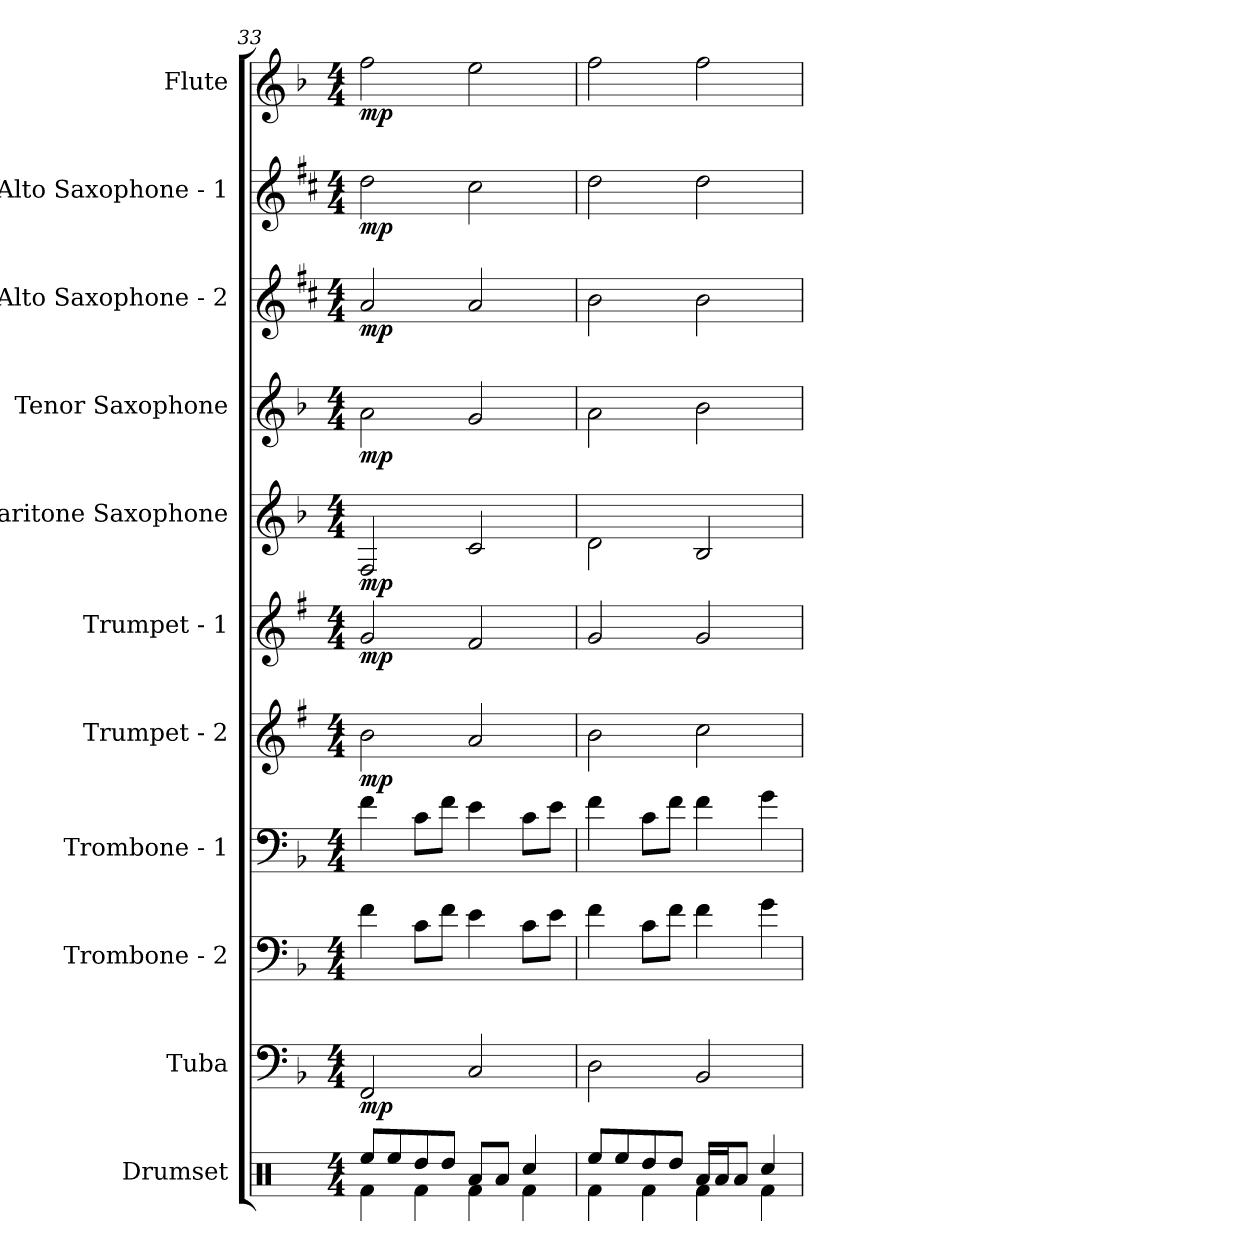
**kern	**kern	**dynam	**kern	**kern	**kern	**dynam	**kern	**dynam	**kern	**dynam	**kern	**dynam	**kern	**dynam	**kern	**dynam	**kern	**dynam
*part11	*part10	*part10	*part9	*part8	*part7	*part7	*part6	*part6	*part5	*part5	*part4	*part4	*part3	*part3	*part2	*part2	*part1	*part1
*staff11	*staff10	*staff10	*staff9	*staff8	*staff7	*staff7	*staff6	*staff6	*staff5	*staff5	*staff4	*staff4	*staff3	*staff3	*staff2	*staff2	*staff1	*staff1
*I"Drumset	*I"Tuba	*	*I"Trombone - 2	*I"Trombone - 1	*I"Trumpet - 2	*	*I"Trumpet - 1	*	*I"Baritone Saxophone	*	*I"Tenor Saxophone	*	*I"Alto Saxophone - 2	*	*I"Alto Saxophone - 1	*	*I"Flute	*
*I'Drs.	*I'Tba.	*	*I'Tbn. - 2	*I'Tbn. - 1	*I'Tpt.  - 2	*	*I'Tpt. - 1	*	*I'Bar. Sax.	*	*I'T. Sax.	*	*I'A. Sax. - 2	*	*I'A. Sax. - 1	*	*I'Fl.	*
*clefX	*clefF4	*	*clefF4	*clefF4	*clefG2	*	*clefG2	*	*clefG2	*	*clefG2	*	*clefG2	*	*clefG2	*	*clefG2	*
*	*	*	*	*	*ITrd1c2	*	*ITrd1c2	*	*ITrd12c21	*	*ITrd8c14	*	*ITrd5c9	*	*ITrd5c9	*	*	*
*k[]	*k[b-]	*	*k[b-]	*k[b-]	*k[b-]	*	*k[b-]	*	*k[b-]	*	*k[b-]	*	*k[b-]	*	*k[b-]	*	*k[b-]	*
*M4/4	*M4/4	*	*M4/4	*M4/4	*M4/4	*	*M4/4	*	*M4/4	*	*M4/4	*	*M4/4	*	*M4/4	*	*M4/4	*
=33	=33	=33	=33	=33	=33	=33	=33	=33	=33	=33	=33	=33	=33	=33	=33	=33	=33	=33
*^	*	*	*	*	*	*	*	*	*	*	*	*	*	*	*	*	*	*
!	!	!	!LO:DY:b	!	!	!	!LO:DY:b	!	!LO:DY:b	!	!LO:DY:b	!	!LO:DY:b	!	!LO:DY:b	!	!LO:DY:b	!	!LO:DY:b
8Ree/L	4Rf\	2FF/	mp	4f\	4f\	2a\	mp	2f/	mp	2FF/	mp	2A\	mp	2c/	mp	2f\	mp	2ff\	mp
8Ree/	.	.	.	.	.	.	.	.	.	.	.	.	.	.	.	.	.	.	.
8Rdd/	4Rf\	.	.	8c\L	8c\L	.	.	.	.	.	.	.	.	.	.	.	.	.	.
8Rdd/J	.	.	.	8f\J	8f\J	.	.	.	.	.	.	.	.	.	.	.	.	.	.
8Ra/L	4Rf\	2C/	.	4e\	4e\	2g/	.	2e/	.	2C/	.	2G/	.	2c/	.	2e\	.	2ee\	.
8Ra/J	.	.	.	.	.	.	.	.	.	.	.	.	.	.	.	.	.	.	.
4Rcc/	4Rf\	.	.	8c\L	8c\L	.	.	.	.	.	.	.	.	.	.	.	.	.	.
.	.	.	.	8e\J	8e\J	.	.	.	.	.	.	.	.	.	.	.	.	.	.
!!LO:PB:g=z
=34	=34	=34	=34	=34	=34	=34	=34	=34	=34	=34	=34	=34	=34	=34	=34	=34	=34	=34	=34
8Ree/L	4Rf\	2D\	.	4f\	4f\	2a\	.	2f/	.	2D\	.	2A\	.	2d\	.	2f\	.	2ff\	.
8Ree/	.	.	.	.	.	.	.	.	.	.	.	.	.	.	.	.	.	.	.
8Rdd/	4Rf\	.	.	8c\L	8c\L	.	.	.	.	.	.	.	.	.	.	.	.	.	.
8Rdd/J	.	.	.	8f\J	8f\J	.	.	.	.	.	.	.	.	.	.	.	.	.	.
16Ra/LL	4Rf\	2BB-/	.	4f\	4f\	2b-\	.	2f/	.	2BB-/	.	2B-\	.	2d\	.	2f\	.	2ff\	.
16Ra/J	.	.	.	.	.	.	.	.	.	.	.	.	.	.	.	.	.	.	.
8Ra/J	.	.	.	.	.	.	.	.	.	.	.	.	.	.	.	.	.	.	.
4Rcc/	4Rf\	.	.	4g\	4g\	.	.	.	.	.	.	.	.	.	.	.	.	.	.
*v	*v	*	*	*	*	*	*	*	*	*	*	*	*	*	*	*	*	*	*
=	=	=	=	=	=	=	=	=	=	=	=	=	=	=	=	=	=	=
*-	*-	*-	*-	*-	*-	*-	*-	*-	*-	*-	*-	*-	*-	*-	*-	*-	*-	*-
